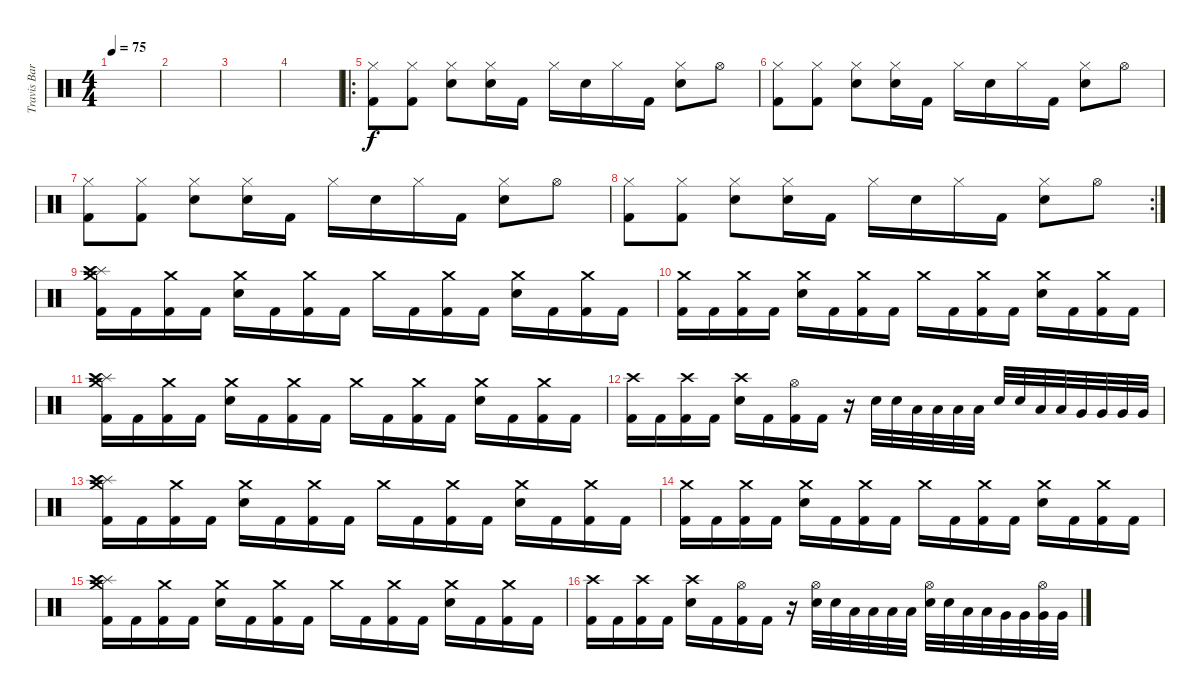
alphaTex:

\track ("Travis Barker" "Travis Bar") {instrument percussion}
\staff {score}
\articulation defaults
\ts (4 4)
\tempo 75
\clef neutral
\ks c
|
|
|
|
\ro
("Hi-Hat (closed)" "Kick (hit) 2").8{balance 0} ("Hi-Hat (closed)" "Kick (hit) 2").8 ("Hi-Hat (closed)" "Electric Snare (hit)").8 ("Hi-Hat (closed)" "Electric Snare (hit)").16 "Kick (hit) 2".16 "Hi-Hat (closed)".16 "Electric Snare (hit)".16 "Hi-Hat (closed)".16 "Kick (hit) 2".16 ("Hi-Hat (closed)" "Electric Snare (hit)").8 "Hi-Hat (open)".8 |
("Hi-Hat (closed)" "Kick (hit) 2").8 ("Hi-Hat (closed)" "Kick (hit) 2").8 ("Hi-Hat (closed)" "Electric Snare (hit)").8 ("Hi-Hat (closed)" "Electric Snare (hit)").16 "Kick (hit) 2".16 "Hi-Hat (closed)".16 "Electric Snare (hit)".16 "Hi-Hat (closed)".16 "Kick (hit) 2".16 ("Hi-Hat (closed)" "Electric Snare (hit)").8 "Hi-Hat (open)".8 |
("Hi-Hat (closed)" "Kick (hit) 2").8 ("Hi-Hat (closed)" "Kick (hit) 2").8 ("Hi-Hat (closed)" "Electric Snare (hit)").8 ("Hi-Hat (closed)" "Electric Snare (hit)").16 "Kick (hit) 2".16 "Hi-Hat (closed)".16 "Electric Snare (hit)".16 "Hi-Hat (closed)".16 "Kick (hit) 2".16 ("Hi-Hat (closed)" "Electric Snare (hit)").8 "Hi-Hat (open)".8 |
\rc 2
("Hi-Hat (closed)" "Kick (hit) 2").8 ("Hi-Hat (closed)" "Kick (hit) 2").8 ("Hi-Hat (closed)" "Electric Snare (hit)").8 ("Hi-Hat (closed)" "Electric Snare (hit)").16 "Kick (hit) 2".16 "Hi-Hat (closed)".16 "Electric Snare (hit)".16 "Hi-Hat (closed)".16 "Kick (hit) 2".16 ("Hi-Hat (closed)" "Electric Snare (hit)").8 "Hi-Hat (open)".8 |
("Splash (hit)" "Crash high (hit)" "Crash medium (hit)" "Kick (hit) 2").16 "Kick (hit) 2".16 ("Crash medium (hit)" "Kick (hit) 2").16 "Kick (hit) 2".16 ("Crash medium (hit)" "Snare (hit) 2").16 "Kick (hit) 2".16 ("Crash medium (hit)" "Kick (hit) 2").16 "Kick (hit) 2".16 "Crash medium (hit)".16 "Kick (hit) 2".16 ("Crash medium (hit)" "Kick (hit) 2").16 "Kick (hit) 2".16 ("Crash medium (hit)" "Snare (hit) 2").16 "Kick (hit) 2".16 ("Crash medium (hit)" "Kick (hit) 2").16 "Kick (hit) 2".16 |
("Crash medium (hit)" "Kick (hit) 2").16 "Kick (hit) 2".16 ("Crash medium (hit)" "Kick (hit) 2").16 "Kick (hit) 2".16 ("Crash medium (hit)" "Snare (hit) 2").16 "Kick (hit) 2".16 ("Crash medium (hit)" "Kick (hit) 2").16 "Kick (hit) 2".16 "Crash medium (hit)".16 "Kick (hit) 2".16 ("Crash medium (hit)" "Kick (hit) 2").16 "Kick (hit) 2".16 ("Crash medium (hit)" "Snare (hit) 2").16 "Kick (hit) 2".16 ("Crash medium (hit)" "Kick (hit) 2").16 "Kick (hit) 2".16 |
("Splash (hit)" "Crash high (hit)" "Crash medium (hit)" "Kick (hit) 2").16 "Kick (hit) 2".16 ("Crash medium (hit)" "Kick (hit) 2").16 "Kick (hit) 2".16 ("Crash medium (hit)" "Snare (hit) 2").16 "Kick (hit) 2".16 ("Crash medium (hit)" "Kick (hit) 2").16 "Kick (hit) 2".16 "Crash medium (hit)".16 "Kick (hit) 2".16 ("Crash medium (hit)" "Kick (hit) 2").16 "Kick (hit) 2".16 ("Crash medium (hit)" "Snare (hit) 2").16 "Kick (hit) 2".16 ("Crash medium (hit)" "Kick (hit) 2").16 "Kick (hit) 2".16 |
("Crash high (hit)" "Kick (hit) 2").16 "Kick (hit) 2".16 ("Crash high (hit)" "Kick (hit) 2").16 "Kick (hit) 2".16 ("Crash high (hit)" "Electric Snare (hit)").16 "Kick (hit) 2".16 ("Hi-Hat (open)" "Kick (hit) 2").16 "Kick (hit) 2".16 r.16 "Electric Snare (hit)".32 "Electric Snare (hit)".32 "Low Tom (hit)".32 "Low Tom (hit)".32 "Low Tom (hit)".32 "Low Tom (hit)".32 "Electric Snare (hit)".32 "Electric Snare (hit)".32 "Low Tom (hit)".32 "Low Tom (hit)".32 "Very Low Tom (hit)".32 "Very Low Tom (hit)".32 "Very Low Tom (hit)".32 "Very Low Tom (hit)".32 |
("Splash (hit)" "Crash high (hit)" "Crash medium (hit)" "Kick (hit) 2").16 "Kick (hit) 2".16 ("Crash medium (hit)" "Kick (hit) 2").16 "Kick (hit) 2".16 ("Crash medium (hit)" "Snare (hit) 2").16 "Kick (hit) 2".16 ("Crash medium (hit)" "Kick (hit) 2").16 "Kick (hit) 2".16 "Crash medium (hit)".16 "Kick (hit) 2".16 ("Crash medium (hit)" "Kick (hit) 2").16 "Kick (hit) 2".16 ("Crash medium (hit)" "Snare (hit) 2").16 "Kick (hit) 2".16 ("Crash medium (hit)" "Kick (hit) 2").16 "Kick (hit) 2".16 |
("Crash medium (hit)" "Kick (hit) 2").16 "Kick (hit) 2".16 ("Crash medium (hit)" "Kick (hit) 2").16 "Kick (hit) 2".16 ("Crash medium (hit)" "Snare (hit) 2").16 "Kick (hit) 2".16 ("Crash medium (hit)" "Kick (hit) 2").16 "Kick (hit) 2".16 "Crash medium (hit)".16 "Kick (hit) 2".16 ("Crash medium (hit)" "Kick (hit) 2").16 "Kick (hit) 2".16 ("Crash medium (hit)" "Snare (hit) 2").16 "Kick (hit) 2".16 ("Crash medium (hit)" "Kick (hit) 2").16 "Kick (hit) 2".16 |
("Splash (hit)" "Crash high (hit)" "Crash medium (hit)" "Kick (hit) 2").16 "Kick (hit) 2".16 ("Crash medium (hit)" "Kick (hit) 2").16 "Kick (hit) 2".16 ("Crash medium (hit)" "Snare (hit) 2").16 "Kick (hit) 2".16 ("Crash medium (hit)" "Kick (hit) 2").16 "Kick (hit) 2".16 "Crash medium (hit)".16 "Kick (hit) 2".16 ("Crash medium (hit)" "Kick (hit) 2").16 "Kick (hit) 2".16 ("Crash medium (hit)" "Snare (hit) 2").16 "Kick (hit) 2".16 ("Crash medium (hit)" "Kick (hit) 2").16 "Kick (hit) 2".16 |
("Crash high (hit)" "Kick (hit) 2").16 "Kick (hit) 2".16 ("Crash high (hit)" "Kick (hit) 2").16 "Kick (hit) 2".16 ("Crash high (hit)" "Snare (hit) 2").16 "Kick (hit) 2".16 ("Hi-Hat (open)" "Kick (hit) 2").16 "Kick (hit) 2".16 r.16 ("Hi-Hat (open)" "Electric Snare (hit)").32 "Electric Snare (hit)".32 "Low Tom (hit)".32 "Low Tom (hit)".32 "Low Tom (hit)".32 "Low Tom (hit)".32 ("Hi-Hat (open)" "Electric Snare (hit)").32 "Electric Snare (hit)".32 "Low Tom (hit)".32 "Low Tom (hit)".32 "Very Low Tom (hit)".32 "Very Low Tom (hit)".32 ("Hi-Hat (open)" "Very Low Tom (hit)").32 "Very Low Tom (hit)".32
